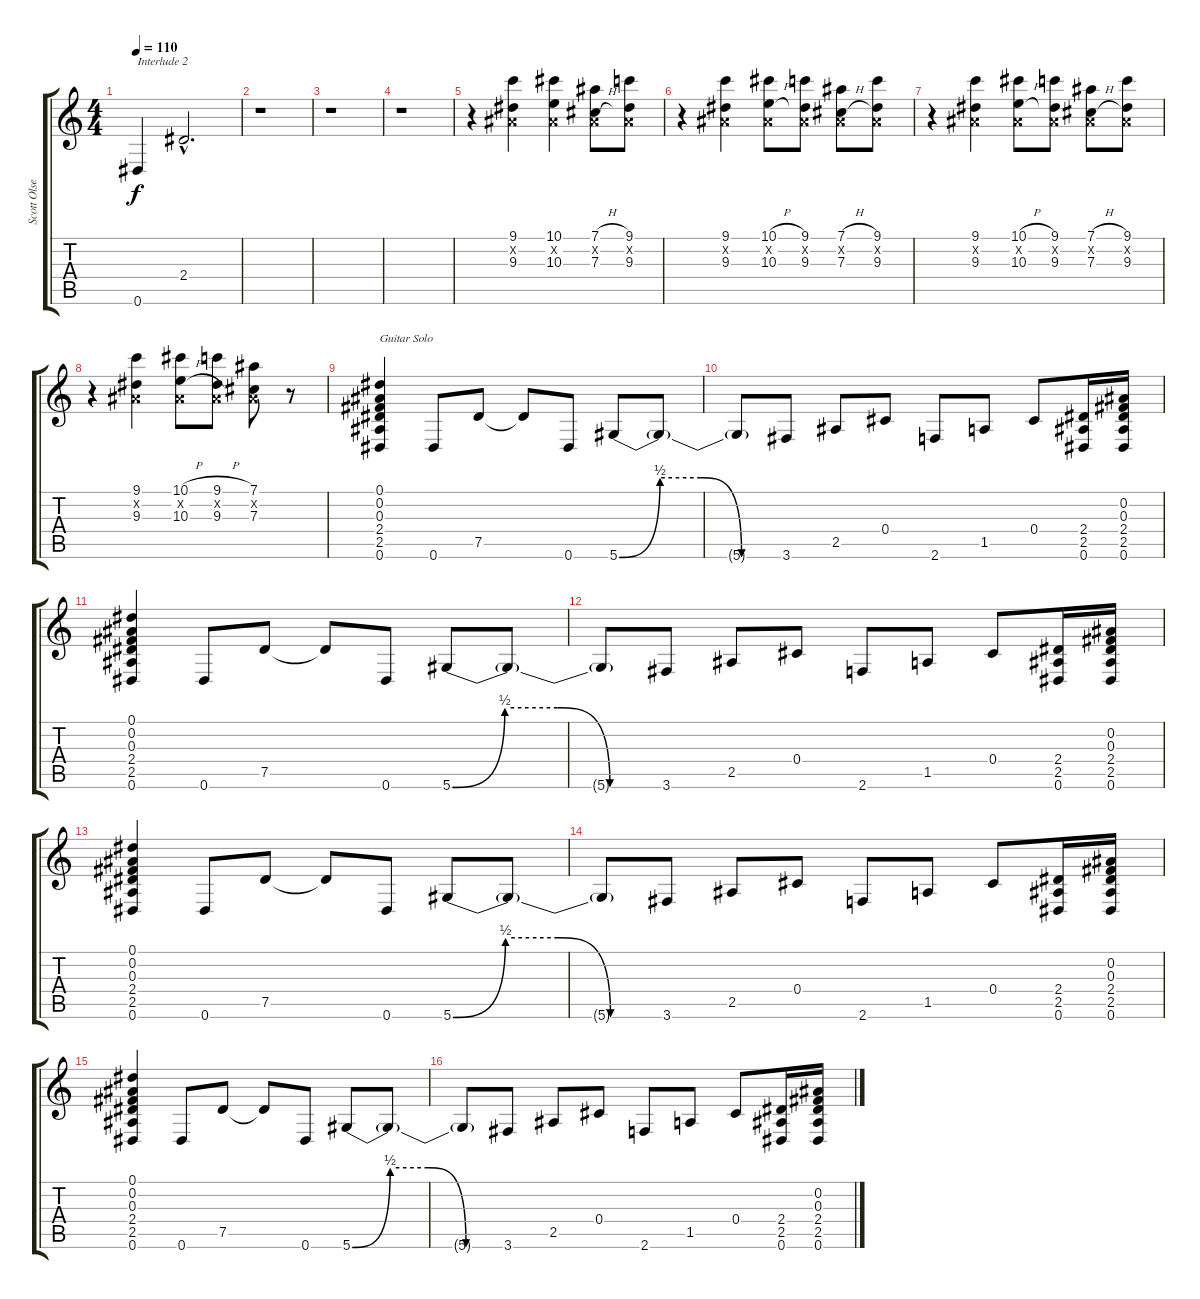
\track ("Scott Olsen" "Scott Olse") {instrument acousticguitarsteel}
\staff {score tabs}
\tuning (Eb4 Bb3 Gb3 Db3 Ab2 Eb2) {hide}
\ts (4 4)
\tempo 110
\clef g2
\ks c
0.6.4{txt "Interlude 2" dy f} 2.4{hac}.2{d} |
r.1 |
r.1 |
r.1 |
r.4 (9.1 0.2{x} 9.3).4 (10.1 0.2{x} 10.3).4 (7.1{h} 0.2{x} 7.3{h}).8 (9.1 0.2{x} 9.3).8 |
r.4 (9.1 0.2{x} 9.3).4 (10.1{h} 0.2{x} 10.3{h}).8 (9.1 0.2{x} 9.3).8 (7.1{h} 0.2{x} 7.3{h}).8 (9.1 0.2{x} 9.3).8 |
r.4 (9.1 0.2{x} 9.3).4 (10.1{h} 0.2{x} 10.3{h}).8 (9.1 0.2{x} 9.3).8 (7.1{h} 0.2{x} 7.3{h}).8 (9.1 0.2{x} 9.3).8 |
r.4 (9.1 0.2{x} 9.3).4 (10.1{h} 0.2{x} 10.3{h}).8 (9.1{h} 0.2{x} 9.3{h}).8 (7.1 0.2{x} 7.3).8 r.8 |
(0.1 0.2 0.3 2.4 2.5 0.6).4{txt "Guitar Solo"} 0.6.8 7.5.8 7.5{t}.8 0.6.8 5.6{be (custom 0 0 15 2 30 2 45 0 60 0)}.8 5.6{t}.8 |
5.6{t}.8 3.6.8 2.5.8 0.4.8 2.6.8 1.5.8 0.4.8 (2.4 2.5 0.6).16 (0.2 0.3 2.4 2.5 0.6).16 |
(0.1 0.2 0.3 2.4 2.5 0.6).4 0.6.8 7.5.8 7.5{t}.8 0.6.8 5.6{be (custom 0 0 15 2 30 2 45 0 60 0)}.8 5.6{t}.8 |
5.6{t}.8 3.6.8 2.5.8 0.4.8 2.6.8 1.5.8 0.4.8 (2.4 2.5 0.6).16 (0.2 0.3 2.4 2.5 0.6).16 |
(0.1 0.2 0.3 2.4 2.5 0.6).4 0.6.8 7.5.8 7.5{t}.8 0.6.8 5.6{be (custom 0 0 15 2 30 2 45 0 60 0)}.8 5.6{t}.8 |
5.6{t}.8 3.6.8 2.5.8 0.4.8 2.6.8 1.5.8 0.4.8 (2.4 2.5 0.6).16 (0.2 0.3 2.4 2.5 0.6).16 |
(0.1 0.2 0.3 2.4 2.5 0.6).4 0.6.8 7.5.8 7.5{t}.8 0.6.8 5.6{be (custom 0 0 15 2 30 2 45 0 60 0)}.8 5.6{t}.8 |
5.6{t}.8 3.6.8 2.5.8 0.4.8 2.6.8 1.5.8 0.4.8 (2.4 2.5 0.6).16 (0.2 0.3 2.4 2.5 0.6).16
